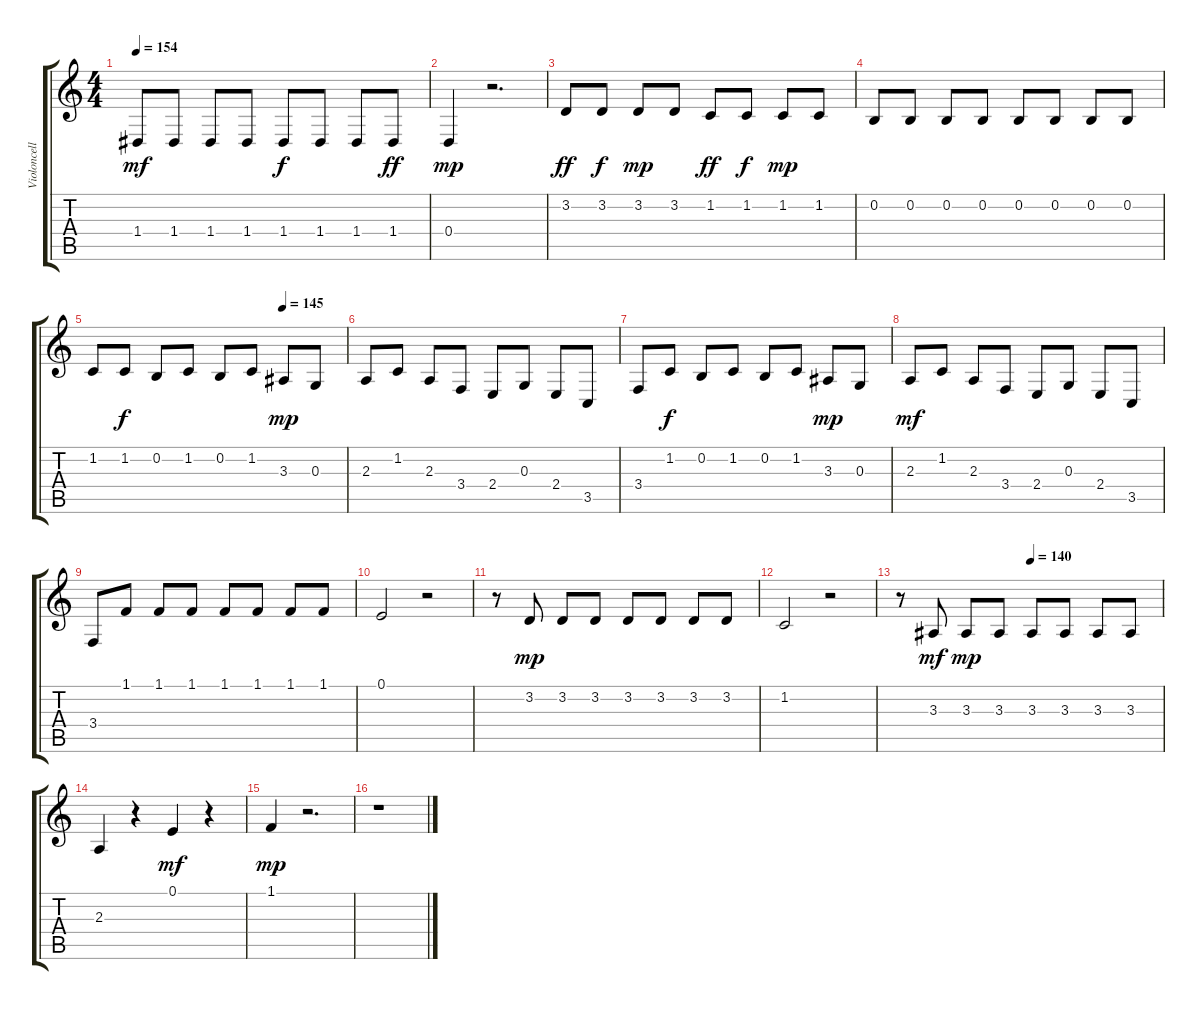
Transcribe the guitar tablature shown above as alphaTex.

\track ("Violoncelle" "Violoncell") {instrument cello}
\staff {score tabs}
\tuning (E4 B3 G3 D3 A2 E2) {hide}
\ts (4 4)
\tempo 154
\clef g2
\ks c
1.4.8{dy mf} 1.4.8 1.4.8 1.4.8 1.4.8{dy f} 1.4.8 1.4.8 1.4.8{dy ff} |
0.4.4{dy mp} r.2{d} |
3.2.8{dy ff} 3.2.8{dy f} 3.2.8{dy mp} 3.2.8 1.2.8{dy ff} 1.2.8{dy f} 1.2.8{dy mp} 1.2.8 |
0.2.8 0.2.8 0.2.8 0.2.8 0.2.8 0.2.8 0.2.8 0.2.8 |
\tempo (145 0.75)
1.2.8 1.2.8{dy f} 0.2.8 1.2.8 0.2.8 1.2.8 3.3.8{dy mp} 0.3.8 |
2.3.8 1.2.8 2.3.8 3.4.8 2.4.8 0.3.8 2.4.8 3.5.8 |
3.4.8 1.2.8{dy f} 0.2.8 1.2.8 0.2.8 1.2.8 3.3.8{dy mp} 0.3.8 |
2.3.8{dy mf} 1.2.8 2.3.8 3.4.8 2.4.8 0.3.8 2.4.8 3.5.8 |
3.4.8 1.1.8 1.1.8 1.1.8 1.1.8 1.1.8 1.1.8 1.1.8 |
0.1.2 r.2 |
r.8 3.2.8{dy mp} 3.2.8 3.2.8 3.2.8 3.2.8 3.2.8 3.2.8 |
1.2.2 r.2 |
\tempo (140 0.5)
r.8 3.3.8{dy mf} 3.3.8{dy mp} 3.3.8 3.3.8 3.3.8 3.3.8 3.3.8 |
2.3.4 r.4 0.1.4{dy mf} r.4 |
1.1.4{dy mp} r.2{d} |
r.1
